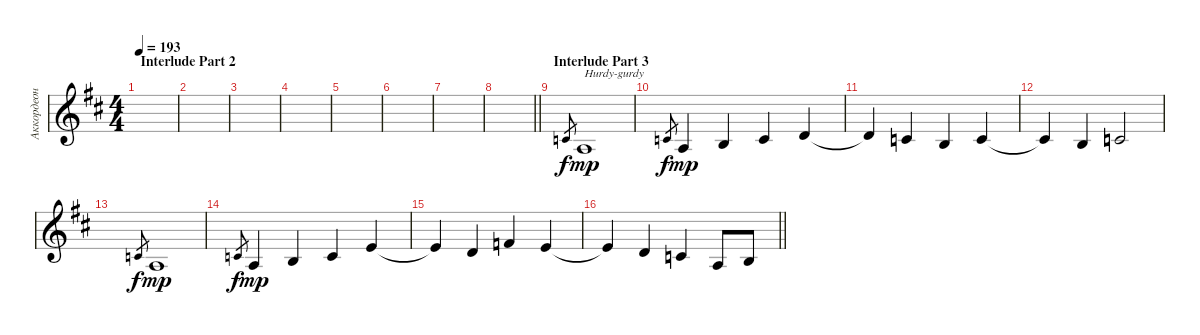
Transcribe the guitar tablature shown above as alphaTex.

\track ("Аккордеон" "Аккордеон") {instrument accordion}
\staff {score}
\tuning (E4 B3 G3 D3 A2 E2) {hide}
\ts (4 4)
\section ("" "Interlude Part 2")
\tempo 193
\clef g2
\ks bminor
|
|
|
|
|
|
|
\barLineRight lightlight
|
\section ("" "Interlude Part 3")
5.3.8{gr dy f} 2.3.1{txt "Hurdy-gurdy" dy mp} |
5.3.8{gr dy f} 2.3.4{dy mp} 4.3.4 5.3.4 7.3.4 |
7.3{t}.4 5.3.4 4.3.4 5.3.4 |
5.3{t}.4 4.3.4 5.3.2 |
5.3.8{gr dy f} 2.3.1{dy mp} |
5.3.8{gr dy f} 2.3.4{dy mp} 4.3.4 5.3.4 9.3.4 |
9.3{t}.4 7.3.4 10.3.4 9.3.4 |
\barLineRight lightlight
9.3{t}.4 7.3.4 5.3.4 2.3.8 4.3.8
